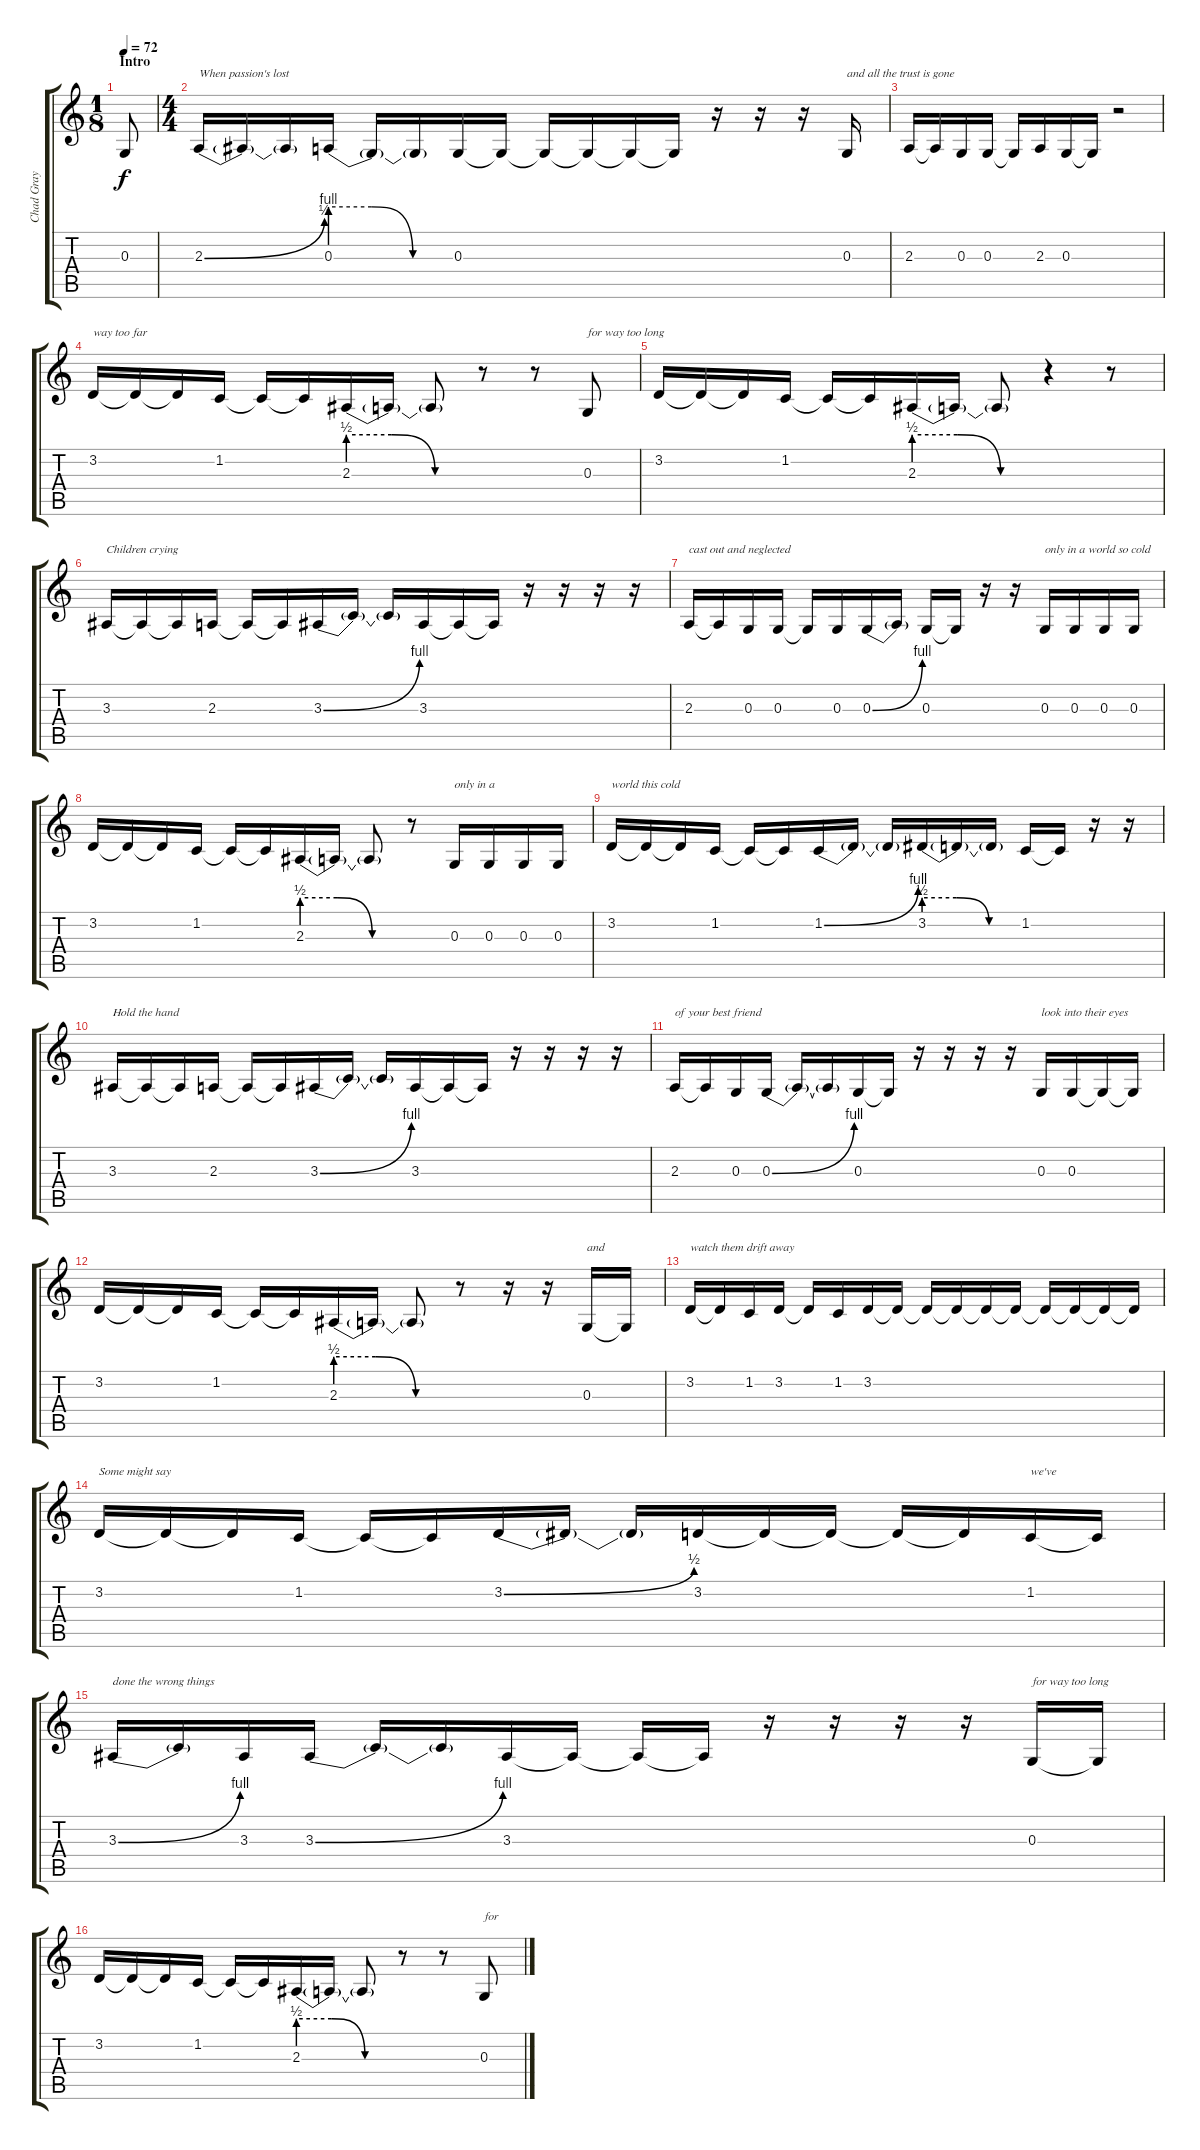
\track ("Chad Gray \"Chüd\" (Vocals)" "Chad Gray ") {instrument harmonica}
\staff {score tabs}
\tuning (E4 B3 G3 D3 A2 E2) {hide}
\ts (1 8)
\section ("" "Intro")
\tempo 72
\clef g2
\ks c
0.3.8{dy f instrument harmonica} |
\ts (4 4)
2.3{be (bend 0 0 60 2)}.16{txt "When passion's lost"} 2.3{t}.16 2.3{t}.16 0.3{be (custom 0 4 20 4 40 0 60 0)}.16 0.3{t}.16 0.3{t}.16 0.3.16 0.3{t}.16 0.3{t}.16 0.3{t}.16 0.3{t}.16 0.3{t}.16 r.16 r.16 r.16 0.3.16{txt "and all the trust is gone"} |
2.3.16 2.3{t}.16 0.3.16 0.3.16 0.3{t}.16 2.3.16 0.3.16 0.3{t}.16 r.2 |
3.2.16{txt "way too far"} 3.2{t}.16 3.2{t}.16 1.2.16 1.2{t}.16 1.2{t}.16 2.3{be (custom 0 2 20 2 40 0 60 0)}.16 2.3{t}.16 2.3{t}.8 r.8 r.8 0.3.8{txt "for way too long"} |
3.2.16 3.2{t}.16 3.2{t}.16 1.2.16 1.2{t}.16 1.2{t}.16 2.3{be (custom 0 2 20 2 40 0 60 0)}.16 2.3{t}.16 2.3{t}.8 r.4 r.8 |
3.3.16{txt "Children crying"} 3.3{t}.16 3.3{t}.16 2.3.16 2.3{t}.16 2.3{t}.16 3.3{be (bend 0 0 60 4)}.16 3.3{t}.16 3.3{t}.16 3.3.16 3.3{t}.16 3.3{t}.16 r.16 r.16 r.16 r.16 |
2.3.16{txt "cast out and neglected"} 2.3{t}.16 0.3.16 0.3.16 0.3{t}.16 0.3.16 0.3{be (bend 0 0 60 4)}.16 0.3{t}.16 0.3.16 0.3{t}.16 r.16 r.16 0.3.16{txt "only in a world so cold"} 0.3.16 0.3.16 0.3.16 |
3.2.16 3.2{t}.16 3.2{t}.16 1.2.16 1.2{t}.16 1.2{t}.16 2.3{be (custom 0 2 20 2 40 0 60 0)}.16 2.3{t}.16 2.3{t}.8 r.8 0.3.16{txt "only in a"} 0.3.16 0.3.16 0.3.16 |
3.2.16{txt "world this cold"} 3.2{t}.16 3.2{t}.16 1.2.16 1.2{t}.16 1.2{t}.16 1.2{be (bend 0 0 60 4)}.16 1.2{t}.16 1.2{t}.16 3.2{be (custom 0 2 20 2 40 0 60 0)}.16 3.2{t}.16 3.2{t}.16 1.2.16 1.2{t}.16 r.16 r.16 |
3.3.16{txt "Hold the hand"} 3.3{t}.16 3.3{t}.16 2.3.16 2.3{t}.16 2.3{t}.16 3.3{be (bend 0 0 60 4)}.16 3.3{t}.16 3.3{t}.16 3.3.16 3.3{t}.16 3.3{t}.16 r.16 r.16 r.16 r.16 |
2.3.16{txt "of your best friend"} 2.3{t}.16 0.3.16 0.3{be (bend 0 0 60 4)}.16 0.3{t}.16 0.3{t}.16 0.3.16 0.3{t}.16 r.16 r.16 r.16 r.16 0.3.16{txt "look into their eyes"} 0.3.16 0.3{t}.16 0.3{t}.16 |
3.2.16 3.2{t}.16 3.2{t}.16 1.2.16 1.2{t}.16 1.2{t}.16 2.3{be (custom 0 2 20 2 40 0 60 0)}.16 2.3{t}.16 2.3{t}.8 r.8 r.16 r.16 0.3.16{txt "and"} 0.3{t}.16 |
3.2.16{txt "watch them drift away"} 3.2{t}.16 1.2.16 3.2.16 3.2{t}.16 1.2.16 3.2.16 3.2{t}.16 3.2{t}.16 3.2{t}.16 3.2{t}.16 3.2{t}.16 3.2{t}.16 3.2{t}.16 3.2{t}.16 3.2{t}.16 |
3.2.16{txt "Some might say"} 3.2{t}.16 3.2{t}.16 1.2.16 1.2{t}.16 1.2{t}.16 3.2{be (bend 0 0 60 2)}.16 3.2{t}.16 3.2{t}.16 3.2.16 3.2{t}.16 3.2{t}.16 3.2{t}.16 3.2{t}.16 1.2.16{txt "we've"} 1.2{t}.16 |
3.3{be (bend 0 0 60 4)}.16{txt "done the wrong things"} 3.3{t}.16 3.3.16 3.3{be (bend 0 0 60 4)}.16 3.3{t}.16 3.3{t}.16 3.3.16 3.3{t}.16 3.3{t}.16 3.3{t}.16 r.16 r.16 r.16 r.16 0.3.16{txt "for way too long"} 0.3{t}.16 |
3.2.16 3.2{t}.16 3.2{t}.16 1.2.16 1.2{t}.16 1.2{t}.16 2.3{be (custom 0 2 20 2 40 0 60 0)}.16 2.3{t}.16 2.3{t}.8 r.8 r.8 0.3.8{txt "for"}
